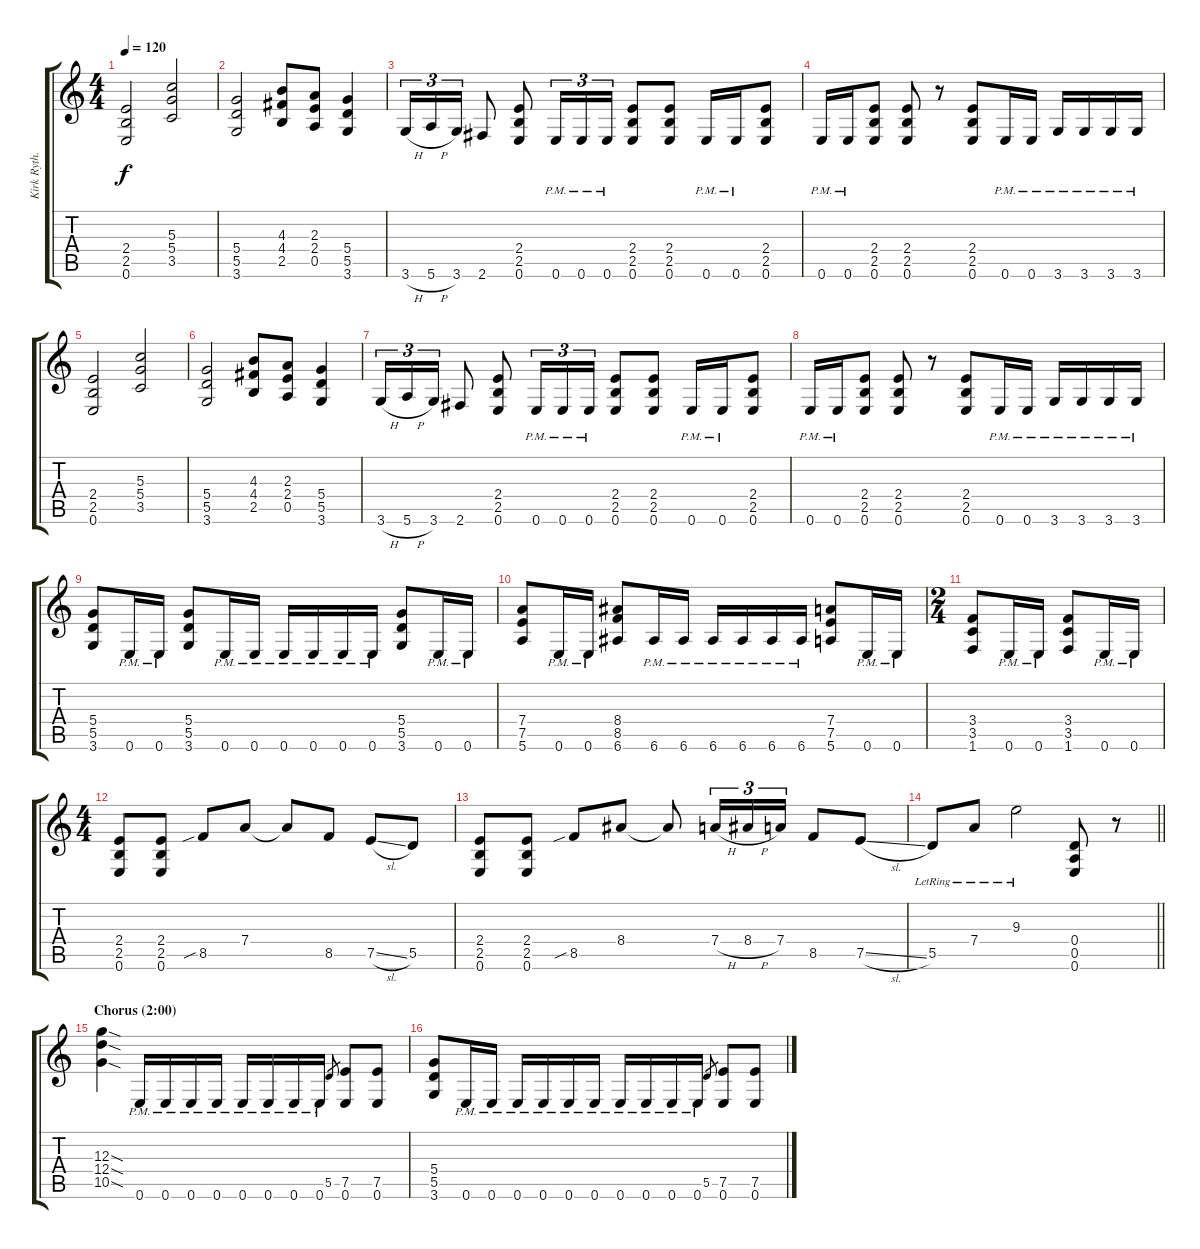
\track ("Kirk Ryth." "Kirk Ryth.") {instrument distortionguitar}
\staff {score tabs}
\tuning (E4 B3 G3 D3 A2 E2) {hide}
\ts (4 4)
\tempo 120
\clef g2
\ks c
(2.4 2.5 0.6).2{dy f} (5.3 5.4 3.5).2 |
(5.4 5.5 3.6).2 (4.3 4.4 2.5).8 (2.3 2.4 0.5).8 (5.4 5.5 3.6).4 |
3.6{h}.16{tu (3 2)} 5.6{h}.16{tu (3 2)} 3.6.16{tu (3 2)} 2.6.8 (2.4 2.5 0.6).8 0.6{pm}.16{tu (3 2)} 0.6{pm}.16{tu (3 2)} 0.6{pm}.16{tu (3 2)} (2.4 2.5 0.6).8 (2.4 2.5 0.6).8 0.6{pm}.16 0.6{pm}.16 (2.4 2.5 0.6).8 |
0.6{pm}.16 0.6{pm}.16 (2.4 2.5 0.6).8 (2.4 2.5 0.6).8 r.8 (2.4 2.5 0.6).8 0.6{pm}.16 0.6{pm}.16 3.6{pm}.16 3.6{pm}.16 3.6{pm}.16 3.6{pm}.16 |
(2.4 2.5 0.6).2 (5.3 5.4 3.5).2 |
(5.4 5.5 3.6).2 (4.3 4.4 2.5).8 (2.3 2.4 0.5).8 (5.4 5.5 3.6).4 |
3.6{h}.16{tu (3 2)} 5.6{h}.16{tu (3 2)} 3.6.16{tu (3 2)} 2.6.8 (2.4 2.5 0.6).8 0.6{pm}.16{tu (3 2)} 0.6{pm}.16{tu (3 2)} 0.6{pm}.16{tu (3 2)} (2.4 2.5 0.6).8 (2.4 2.5 0.6).8 0.6{pm}.16 0.6{pm}.16 (2.4 2.5 0.6).8 |
0.6{pm}.16 0.6{pm}.16 (2.4 2.5 0.6).8 (2.4 2.5 0.6).8 r.8 (2.4 2.5 0.6).8 0.6{pm}.16 0.6{pm}.16 3.6{pm}.16 3.6{pm}.16 3.6{pm}.16 3.6{pm}.16 |
(5.4 5.5 3.6).8 0.6{pm}.16 0.6{pm}.16 (5.4 5.5 3.6).8 0.6{pm}.16 0.6{pm}.16 0.6{pm}.16 0.6{pm}.16 0.6{pm}.16 0.6{pm}.16 (5.4 5.5 3.6).8 0.6{pm}.16 0.6{pm}.16 |
(7.4 7.5 5.6).8 0.6{pm}.16 0.6{pm}.16 (8.4 8.5 6.6).8 6.6{pm}.16 6.6{pm}.16 6.6{pm}.16 6.6{pm}.16 6.6{pm}.16 6.6{pm}.16 (7.4 7.5 5.6).8 0.6{pm}.16 0.6{pm}.16 |
\ts (2 4)
(3.4 3.5 1.6).8 0.6{pm}.16 0.6{pm}.16 (3.4 3.5 1.6).8 0.6{pm}.16 0.6{pm}.16 |
\ts (4 4)
(2.4 2.5 0.6).8 (2.4 2.5 0.6).8 8.5{sib}.8 7.4.8 7.4{t}.8 8.5.8 7.5{sl}.8 5.5.8 |
(2.4 2.5 0.6).8 (2.4 2.5 0.6).8 8.5{sib}.8 8.4.8 8.4{t}.8 7.4{h}.16{tu (3 2)} 8.4{h}.16{tu (3 2)} 7.4.16{tu (3 2)} 8.5.8 7.5{sl}.8 |
\barLineRight lightlight
5.5{lr}.8 7.4{lr}.8 9.3{lr}.2 (0.4 0.5 0.6).8 r.8 |
\section ("" "Chorus (2:00)")
(12.3{sod} 12.4{sod} 10.5{sod}).4 0.6{pm}.16 0.6{pm}.16 0.6{pm}.16 0.6{pm}.16 0.6{pm}.16 0.6{pm}.16 0.6{pm}.16 0.6{pm}.16 5.5.8{gr} (7.5 0.6).8 (7.5 0.6).8 |
(5.4 5.5 3.6).8 0.6{pm}.16 0.6{pm}.16 0.6{pm}.16 0.6{pm}.16 0.6{pm}.16 0.6{pm}.16 0.6{pm}.16 0.6{pm}.16 0.6{pm}.16 0.6{pm}.16 5.5.8{gr} (7.5 0.6).8 (7.5 0.6).8
